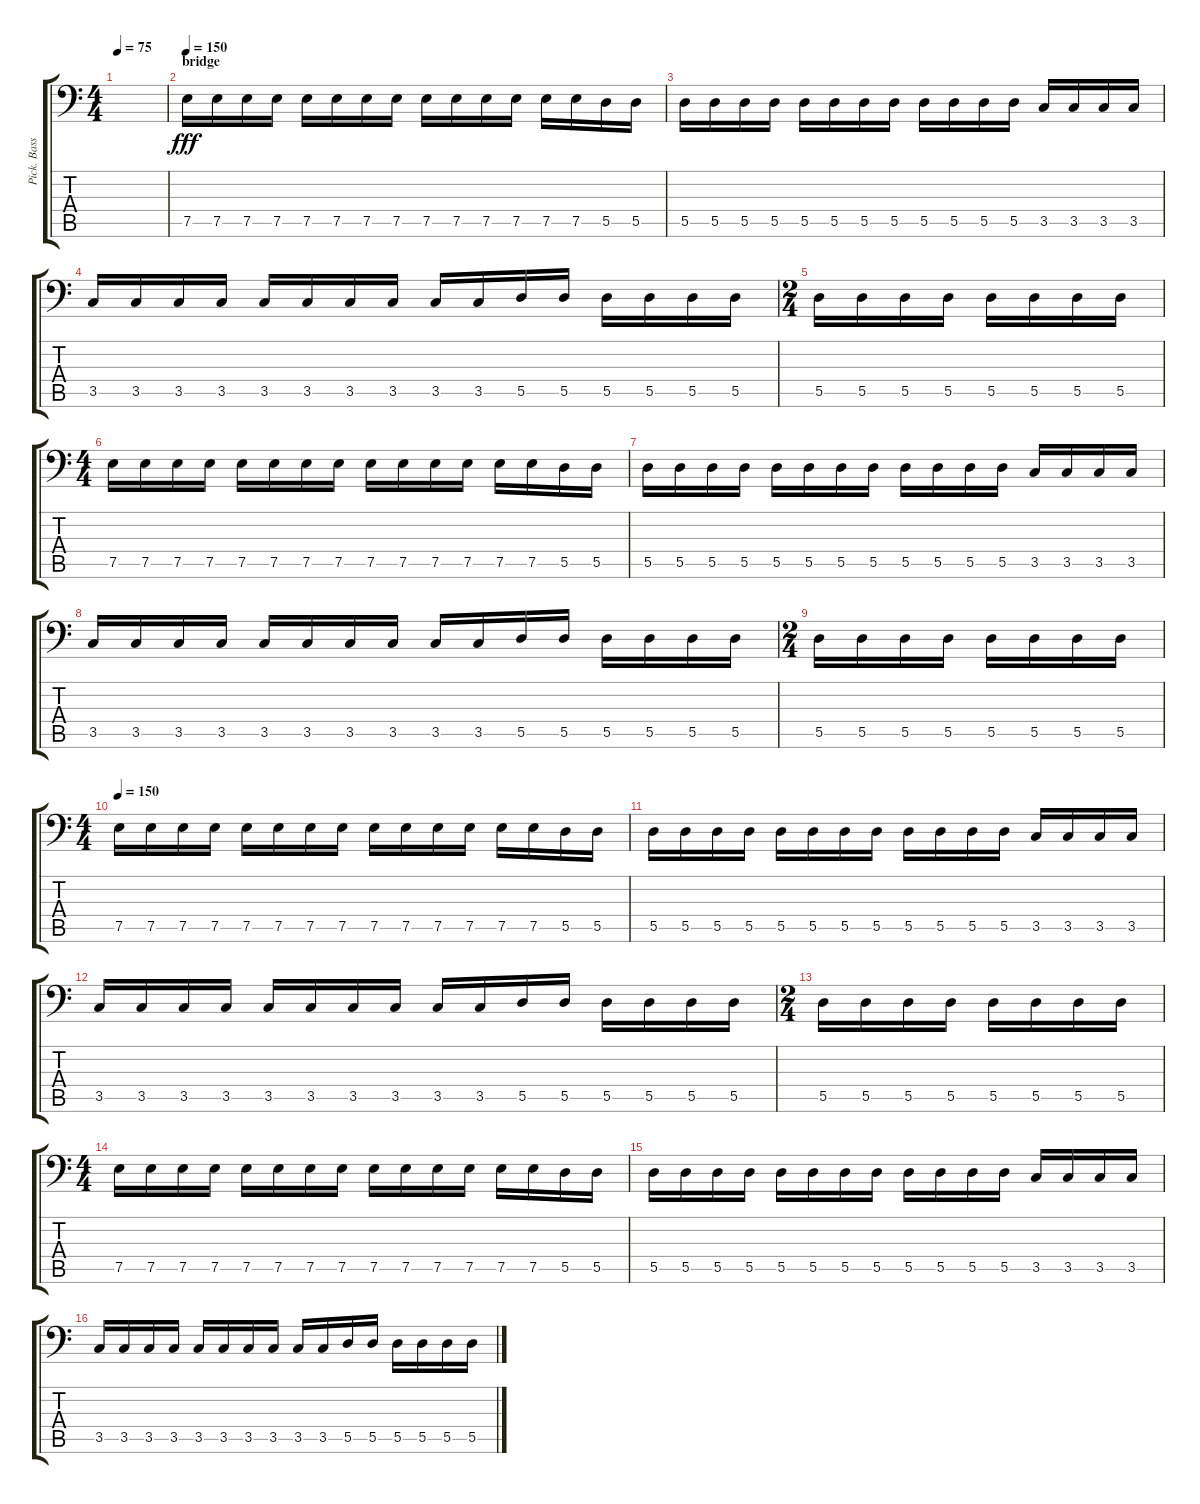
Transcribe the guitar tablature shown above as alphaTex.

\track ("Pick. Bass" "Pick. Bass") {instrument electricbasspick}
\staff {score tabs}
\tuning (E3 B2 G2 D2 A1 E1) {hide}
\ts (4 4)
\tempo 75
\clef f4
\ks c
|
\section ("" "bridge")
\tempo 150
7.5.16{dy fff volume 16 instrument electricbasspick} 7.5.16 7.5.16 7.5.16 7.5.16 7.5.16 7.5.16 7.5.16 7.5.16 7.5.16 7.5.16 7.5.16 7.5.16 7.5.16 5.5.16 5.5.16 |
5.5.16 5.5.16 5.5.16 5.5.16 5.5.16 5.5.16 5.5.16 5.5.16 5.5.16 5.5.16 5.5.16 5.5.16 3.5.16 3.5.16 3.5.16 3.5.16 |
3.5.16 3.5.16 3.5.16 3.5.16 3.5.16 3.5.16 3.5.16 3.5.16 3.5.16 3.5.16 5.5.16 5.5.16 5.5.16 5.5.16 5.5.16 5.5.16 |
\ts (2 4)
5.5.16 5.5.16 5.5.16 5.5.16 5.5.16 5.5.16 5.5.16 5.5.16 |
\ts (4 4)
7.5.16{volume 16 instrument electricbasspick} 7.5.16 7.5.16 7.5.16 7.5.16 7.5.16 7.5.16 7.5.16 7.5.16 7.5.16 7.5.16 7.5.16 7.5.16 7.5.16 5.5.16 5.5.16 |
5.5.16 5.5.16 5.5.16 5.5.16 5.5.16 5.5.16 5.5.16 5.5.16 5.5.16 5.5.16 5.5.16 5.5.16 3.5.16 3.5.16 3.5.16 3.5.16 |
3.5.16 3.5.16 3.5.16 3.5.16 3.5.16 3.5.16 3.5.16 3.5.16 3.5.16 3.5.16 5.5.16 5.5.16 5.5.16 5.5.16 5.5.16 5.5.16 |
\ts (2 4)
5.5.16 5.5.16 5.5.16 5.5.16 5.5.16 5.5.16 5.5.16 5.5.16 |
\ts (4 4)
\tempo 150
7.5.16{volume 16 instrument electricbasspick} 7.5.16 7.5.16 7.5.16 7.5.16 7.5.16 7.5.16 7.5.16 7.5.16 7.5.16 7.5.16 7.5.16 7.5.16 7.5.16 5.5.16 5.5.16 |
5.5.16 5.5.16 5.5.16 5.5.16 5.5.16 5.5.16 5.5.16 5.5.16 5.5.16 5.5.16 5.5.16 5.5.16 3.5.16 3.5.16 3.5.16 3.5.16 |
3.5.16 3.5.16 3.5.16 3.5.16 3.5.16 3.5.16 3.5.16 3.5.16 3.5.16 3.5.16 5.5.16 5.5.16 5.5.16 5.5.16 5.5.16 5.5.16 |
\ts (2 4)
5.5.16 5.5.16 5.5.16 5.5.16 5.5.16 5.5.16 5.5.16 5.5.16 |
\ts (4 4)
7.5.16{volume 16 instrument electricbasspick} 7.5.16 7.5.16 7.5.16 7.5.16 7.5.16 7.5.16 7.5.16 7.5.16 7.5.16 7.5.16 7.5.16 7.5.16 7.5.16 5.5.16 5.5.16 |
5.5.16 5.5.16 5.5.16 5.5.16 5.5.16 5.5.16 5.5.16 5.5.16 5.5.16 5.5.16 5.5.16 5.5.16 3.5.16 3.5.16 3.5.16 3.5.16 |
3.5.16 3.5.16 3.5.16 3.5.16 3.5.16 3.5.16 3.5.16 3.5.16 3.5.16 3.5.16 5.5.16 5.5.16 5.5.16 5.5.16 5.5.16 5.5.16
